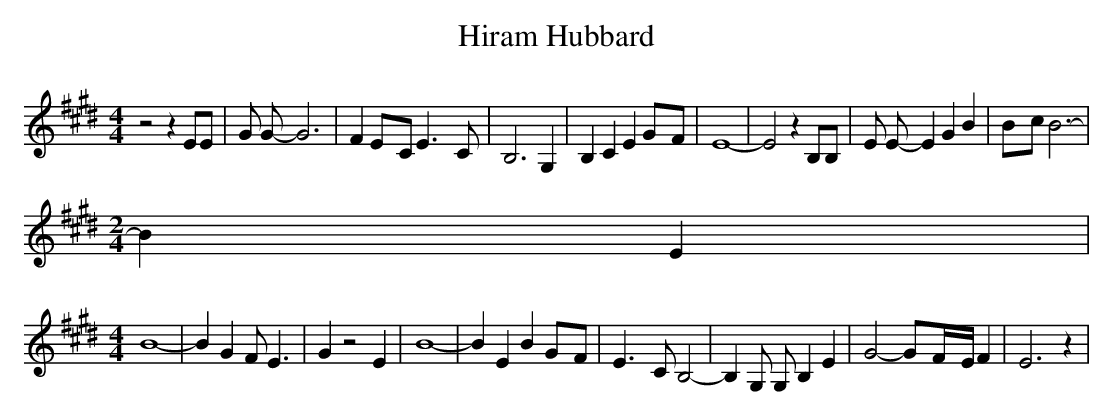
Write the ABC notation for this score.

X:1
T:Hiram Hubbard
M:4/4
L:1/4
K:E
 z2 z E/2E/2| G/2 G/2- G3| FE/2-C/2 E3/2- C/2| B,3 G,| B, C EG/2-F/2|\
 E4-| E2 z B,/2B,/2| E/2 E/2- E G B|B/2-c/2 B3-|
M:2/4
 B E|
M:4/4
 B4-| B G F/2 E3/2| G z2 E| B4-| B E BG/2-F/2| E3/2- C/2 B,2-| B, G,/2 G,/2 B, E|\
 G2- G/2-F/4-E/4 F| E3 z|
